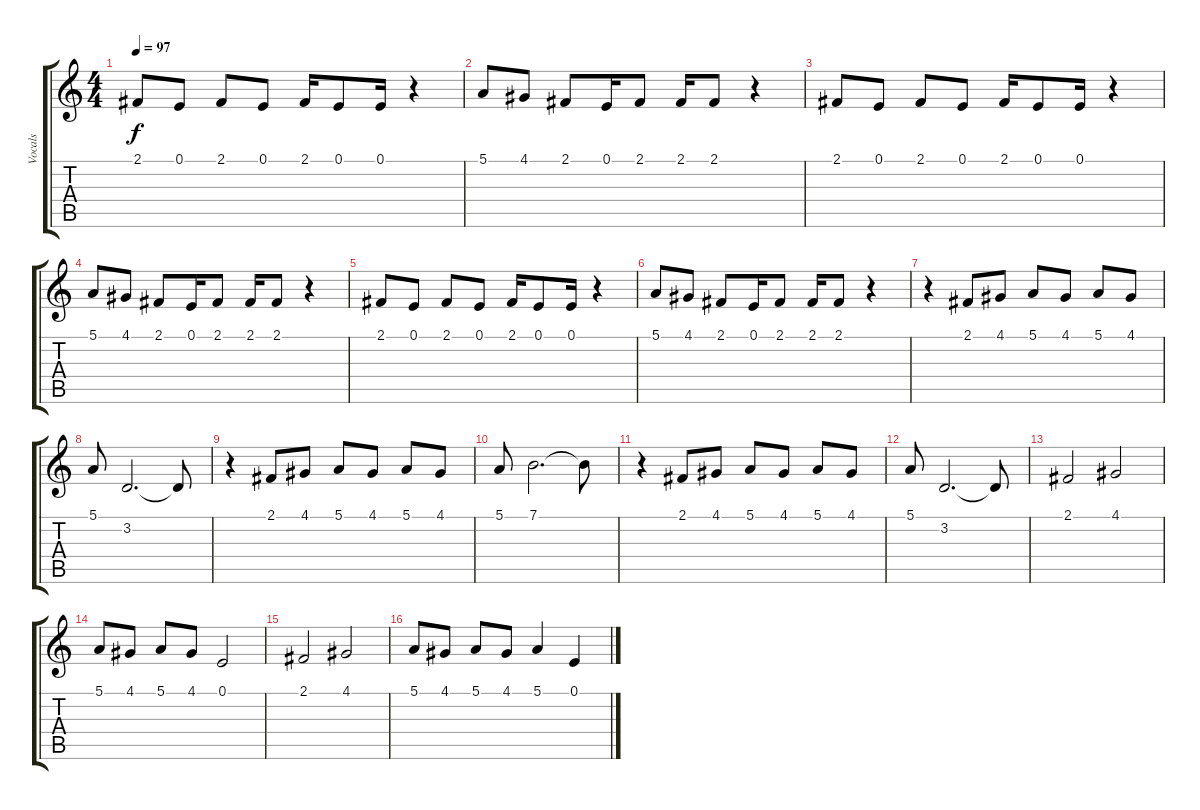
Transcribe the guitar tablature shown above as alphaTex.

\track ("Vocals" "Vocals") {instrument tenorsax}
\staff {score tabs}
\tuning (E4 B3 G3 D3 A2 E2) {hide}
\ts (4 4)
\tempo 97
\clef g2
\ks c
2.1.8{dy f volume 16} 0.1.8 2.1.8 0.1.8 2.1.16 0.1.8 0.1.16 r.4 |
5.1.8 4.1.8 2.1.8 0.1.16 2.1.8 2.1.16 2.1.8 r.4 |
2.1.8{volume 16} 0.1.8 2.1.8 0.1.8 2.1.16 0.1.8 0.1.16 r.4 |
5.1.8 4.1.8 2.1.8 0.1.16 2.1.8 2.1.16 2.1.8 r.4 |
2.1.8{volume 16} 0.1.8 2.1.8 0.1.8 2.1.16 0.1.8 0.1.16 r.4 |
5.1.8 4.1.8 2.1.8 0.1.16 2.1.8 2.1.16 2.1.8 r.4 |
r.4 2.1.8 4.1.8 5.1.8 4.1.8 5.1.8 4.1.8 |
5.1.8 3.2.2{d} 3.2{t}.8 |
r.4 2.1.8 4.1.8 5.1.8 4.1.8 5.1.8 4.1.8 |
5.1.8 7.1.2{d} 7.1{t}.8 |
r.4 2.1.8 4.1.8 5.1.8 4.1.8 5.1.8 4.1.8 |
5.1.8 3.2.2{d} 3.2{t}.8 |
2.1.2 4.1.2 |
5.1.8 4.1.8 5.1.8 4.1.8 0.1.2 |
2.1.2 4.1.2 |
5.1.8 4.1.8 5.1.8 4.1.8 5.1.4 0.1.4
